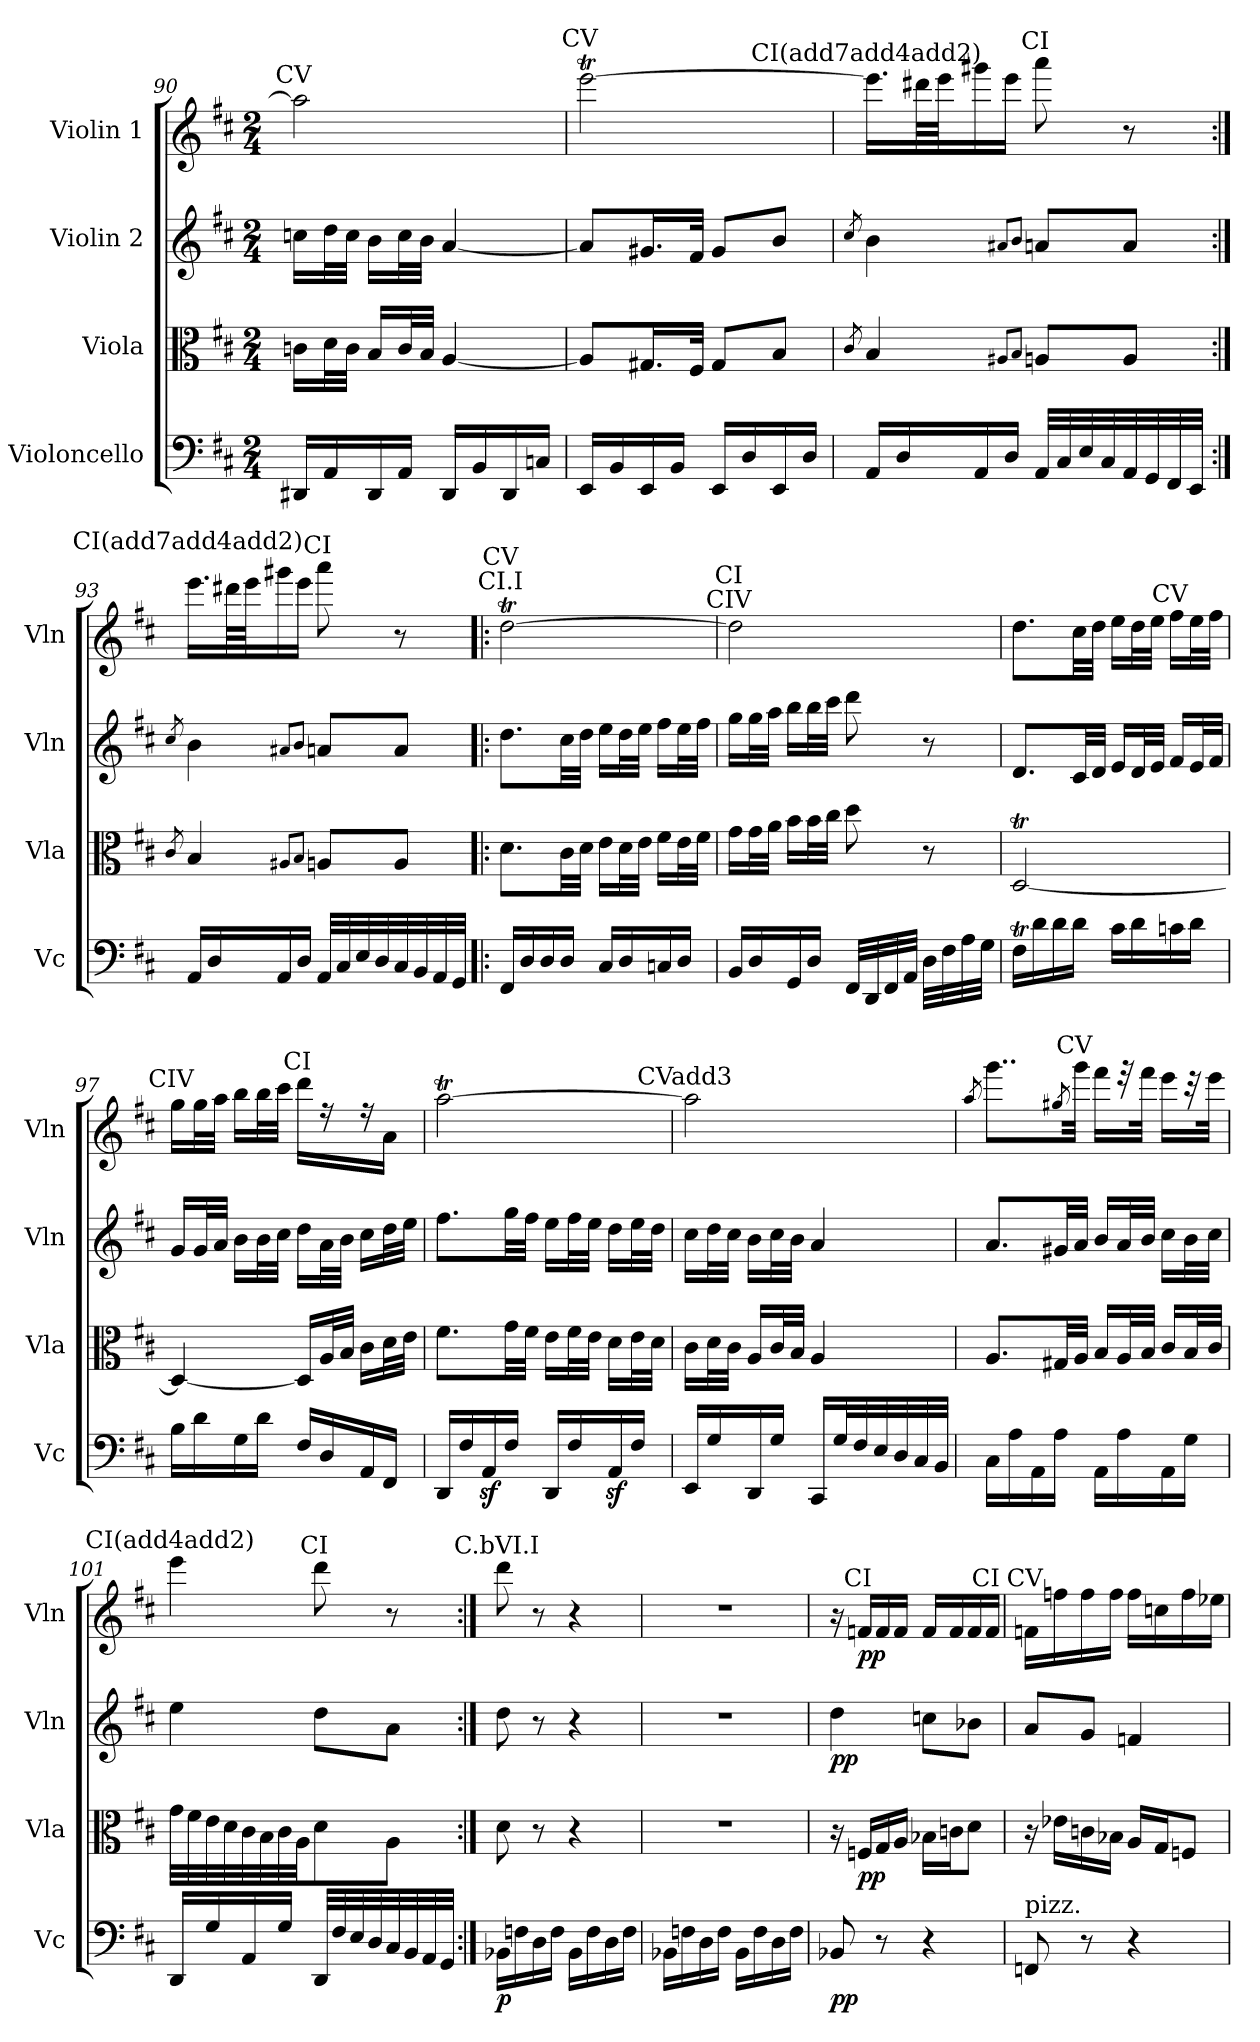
**kern	**dynam	**kern	**dynam	**kern	**dynam	**kern	**dynam
*part4	*part4	*part3	*part3	*part2	*part2	*part1	*part1
*staff4	*staff4	*staff3	*staff3	*staff2	*staff2	*staff1	*staff1
*I"Violoncello	*	*I"Viola	*	*I"Violin 2	*	*I"Violin 1	*
*I'Vc	*	*I'Vla	*	*I'Vln	*	*I'Vln	*
*clefF4	*	*clefC3	*	*clefG2	*	*clefG2	*
*k[f#c#]	*	*k[f#c#]	*	*k[f#c#]	*	*k[f#c#]	*
*D:	*	*D:	*	*D:	*	*D:	*
*M2/4	*	*M2/4	*	*M2/4	*	*M2/4	*
=90	=90	=90	=90	=90	=90	=90	=90
!	!	!	!	!	!	!LO:TX:a:cj:t=CV	!
16DD#X/LL	.	16cn\LL	.	16ccn\LL	.	2aa\]	.
16AA/	.	32d\L	.	32dd\L	.	.	.
.	.	32c\JJJ	.	32cc\JJJ	.	.	.
16DD#/	.	16B/LL	.	16b\LL	.	.	.
16AA/JJ	.	32c/L	.	32cc\L	.	.	.
.	.	32B/JJJ	.	32b\JJJ	.	.	.
16DD#/LL	.	[4A/	.	[4a/	.	.	.
16BB/	.	.	.	.	.	.	.
16DD#/	.	.	.	.	.	.	.
16Cn/JJ	.	.	.	.	.	.	.
!!LO:LB:g=z
=91	=91	=91	=91	=91	=91	=91	=91
!	!	!	!	!	!	!LO:TX:a:cj:t=CV	!
16EE/LL	.	8A/L]	.	8a/L]	.	[2eeeT\	.
16BB/	.	.	.	.	.	.	.
16EE/	.	16.G#X/L	.	16.g#X/L	.	.	.
16BB/JJ	.	.	.	.	.	.	.
.	.	32F#/JJk	.	32f#/JJk	.	.	.
16EE/LL	.	8G#/L	.	8g#/L	.	.	.
16D/	.	.	.	.	.	.	.
16EE/	.	8B/J	.	8b/J	.	.	.
16D/JJ	.	.	.	.	.	.	.
=92	=92	=92	=92	=92	=92	=92	=92
.	.	8qc#/	.	8qcc#/	.	.	.
!	!	!	!	!	!	!LO:TX:a:cj:t=CI(add7add4add2)	!
16AA/LL	.	4B/	.	4b\	.	16.eee\LL]	.
16D/	.	.	.	.	.	.	.
.	.	.	.	.	.	64ddd#X\LL	.
.	.	.	.	.	.	64eee\JJ	.
16AA/	.	.	.	.	.	16ggg#X\	.
16D/JJ	.	.	.	.	.	16eee\JJ	.
.	.	8qA#X/L	.	8qa#X/L	.	.	.
.	.	8qB/J	.	8qb/J	.	.	.
!	!	!	!	!	!	!LO:TX:a:cj:t=CI	!
32AA/LLL	.	8An/L	.	8an/L	.	8aaa\	.
32C#/	.	.	.	.	.	.	.
32E/	.	.	.	.	.	.	.
32C#/	.	.	.	.	.	.	.
32AA/	.	8A/J	.	8a/J	.	8r	.
32GG/	.	.	.	.	.	.	.
32FF#/	.	.	.	.	.	.	.
32EE/JJJ	.	.	.	.	.	.	.
!!LO:PB:g=z
=93:|!	=93:|!	=93:|!	=93:|!	=93:|!	=93:|!	=93:|!	=93:|!
.	.	8qc#/	.	8qcc#/	.	.	.
!	!	!	!	!	!	!LO:TX:a:cj:t=CI(add7add4add2)	!
16AA/LL	.	4B/	.	4b\	.	16.eee\LL	.
16D/	.	.	.	.	.	.	.
.	.	.	.	.	.	64ddd#X\LL	.
.	.	.	.	.	.	64eee\JJ	.
16AA/	.	.	.	.	.	16ggg#X\	.
16D/JJ	.	.	.	.	.	16eee\JJ	.
.	.	8qA#X/L	.	8qa#X/L	.	.	.
.	.	8qB/J	.	8qb/J	.	.	.
!	!	!	!	!	!	!LO:TX:a:cj:t=CI	!
32AA/LLL	.	8An/L	.	8an/L	.	8aaa\	.
32C#/	.	.	.	.	.	.	.
32E/	.	.	.	.	.	.	.
32D/	.	.	.	.	.	.	.
32C#/	.	8A/J	.	8a/J	.	8r	.
32BB/	.	.	.	.	.	.	.
32AA/	.	.	.	.	.	.	.
32GG/JJJ	.	.	.	.	.	.	.
=94!|:	=94!|:	=94!|:	=94!|:	=94!|:	=94!|:	=94!|:	=94!|:
!	!	!	!	!	!	!LO:TX:a:cj:t=CI.I	!
!	!	!	!	!	!	!LO:TX:a:cj:t=CV	!
16FF#/LL	.	8.d\L	.	8.dd\L	.	[2ddT\	.
16D/	.	.	.	.	.	.	.
16D/	.	.	.	.	.	.	.
16D/JJ	.	32c#\LL	.	32cc#\LL	.	.	.
.	.	32d\JJJ	.	32dd\JJJ	.	.	.
16C#/LL	.	16e\LL	.	16ee\LL	.	.	.
16D/	.	32d\L	.	32dd\L	.	.	.
.	.	32e\JJJ	.	32ee\JJJ	.	.	.
16Cn/	.	16f#\LL	.	16ff#\LL	.	.	.
16D/JJ	.	32e\L	.	32ee\L	.	.	.
.	.	32f#\JJJ	.	32ff#\JJJ	.	.	.
!!LO:PB:g=z
=95	=95	=95	=95	=95	=95	=95	=95
!	!	!	!	!	!	!LO:TX:a:cj:t=CIV	!
!	!	!	!	!	!	!LO:TX:a:cj:t=CI	!
16BB/LL	.	16g\LL	.	16gg\LL	.	2dd\]	.
16D/	.	32g\L	.	32gg\L	.	.	.
.	.	32a\JJJ	.	32aa\JJJ	.	.	.
16GG/	.	16b\LL	.	16bb\LL	.	.	.
16D/JJ	.	32b\L	.	32bb\L	.	.	.
.	.	32cc#\JJJ	.	32ccc#\JJJ	.	.	.
32FF#/LLL	.	8dd\	.	8ddd\	.	.	.
32DD/	.	.	.	.	.	.	.
32FF#/	.	.	.	.	.	.	.
32AA/JJJ	.	.	.	.	.	.	.
32D\LLL	.	8r	.	8r	.	.	.
32F#\	.	.	.	.	.	.	.
32A\	.	.	.	.	.	.	.
32G\JJJ	.	.	.	.	.	.	.
=96	=96	=96	=96	=96	=96	=96	=96
16F#t\LL	.	[2DT/	.	8.d/L	.	8.dd\L	.
16d\	.	.	.	.	.	.	.
16d\	.	.	.	.	.	.	.
16d\JJ	.	.	.	32c#/LL	.	32cc#\LL	.
.	.	.	.	32d/JJJ	.	32dd\JJJ	.
16c#\LL	.	.	.	16e/LL	.	16ee\LL	.
16d\	.	.	.	32d/L	.	32dd\L	.
.	.	.	.	32e/JJJ	.	32ee\JJJ	.
!	!	!	!	!	!	!LO:TX:a:cj:t=CV	!
16cn\	.	.	.	16f#/LL	.	16ff#\LL	.
16d\JJ	.	.	.	32e/L	.	32ee\L	.
.	.	.	.	32f#/JJJ	.	32ff#\JJJ	.
!!LO:LB:g=z
=97	=97	=97	=97	=97	=97	=97	=97
!	!	!	!	!	!	!LO:TX:a:cj:t=CIV	!
16B\LL	.	4D/_	.	16g/LL	.	16gg\LL	.
16d\	.	.	.	32g/L	.	32gg\L	.
.	.	.	.	32a/JJJ	.	32aa\JJJ	.
16G\	.	.	.	16b\LL	.	16bb\LL	.
16d\JJ	.	.	.	32b\L	.	32bb\L	.
.	.	.	.	32cc#\JJJ	.	32ccc#\JJJ	.
!	!	!	!	!	!	!LO:TX:a:cj:t=CI	!
16F#/LL	.	16D/LL]	.	16dd\LL	.	16ddd\KL	.
16D/	.	32A/L	.	32a\L	.	16r	.
.	.	32B/JJJ	.	32b\JJJ	.	.	.
16AA/	.	16c#\LL	.	16cc#\LL	.	16r	.
16FF#/JJ	.	32d\L	.	32dd\L	.	16a\Jk	.
.	.	32e\JJJ	.	32ee\JJJ	.	.	.
!!LO:PB:g=z
=98	=98	=98	=98	=98	=98	=98	=98
16DD/LL	.	8.f#\L	.	8.ff#\L	.	[2aaT\	.
16F#/	.	.	.	.	.	.	.
16AAz</	.	.	.	.	.	.	.
16F#/JJ	.	32g\LL	.	32gg\LL	.	.	.
.	.	32f#\JJJ	.	32ff#\JJJ	.	.	.
16DD/LL	.	16e\LL	.	16ee\LL	.	.	.
16F#/	.	32f#\L	.	32ff#\L	.	.	.
.	.	32e\JJJ	.	32ee\JJJ	.	.	.
16AAz</	.	16d\LL	.	16dd\LL	.	.	.
16F#/JJ	.	32e\L	.	32ee\L	.	.	.
.	.	32d\JJJ	.	32dd\JJJ	.	.	.
=99	=99	=99	=99	=99	=99	=99	=99
!	!	!	!	!	!	!LO:TX:a:cj:t=CVadd3	!
16EE/LL	.	16c#\LL	.	16cc#\LL	.	2aa\]	.
16G/	.	32d\L	.	32dd\L	.	.	.
.	.	32c#\JJJ	.	32cc#\JJJ	.	.	.
16DD/	.	16A/LL	.	16b\LL	.	.	.
16G/JJ	.	32c#/L	.	32cc#\L	.	.	.
.	.	32B/JJJ	.	32b\JJJ	.	.	.
16CC#/LL	.	4A/	.	4a/	.	.	.
32G/L	.	.	.	.	.	.	.
32F#/	.	.	.	.	.	.	.
32E/	.	.	.	.	.	.	.
32D/	.	.	.	.	.	.	.
32C#/	.	.	.	.	.	.	.
32BB/JJJ	.	.	.	.	.	.	.
=100	=100	=100	=100	=100	=100	=100	=100
.	.	.	.	.	.	8qaa/	.
16C#\LL	.	8.A/L	.	8.a/L	.	8..ggg\L	.
16A\	.	.	.	.	.	.	.
16AA\	.	.	.	.	.	.	.
16A\JJ	.	32G#X/LL	.	32g#X/LL	.	.	.
.	.	.	.	.	.	8qgg#X/	.
!	!	!	!	!	!	!LO:TX:a:cj:t=CV	!
.	.	32A/JJJ	.	32a/JJJ	.	32ggg\Jkk	.
16AA\LL	.	16B/LL	.	16b/LL	.	16fff#\KL	.
16A\	.	32A/L	.	32a/L	.	32r	.
.	.	32B/JJJ	.	32b/JJJ	.	32fff#\Jkk	.
16AA\	.	16c#/LL	.	16cc#\LL	.	16eee\KL	.
16G\JJ	.	32B/L	.	32b\L	.	32r	.
.	.	32c#/JJJ	.	32cc#\JJJ	.	32eee\Jkk	.
!!LO:LB:g=z
=101	=101	=101	=101	=101	=101	=101	=101
!	!	!	!	!	!	!LO:TX:a:cj:t=CI(add4add2)	!
16DD/LL	.	32g\LLL	.	4ee\	.	4eee\	.
.	.	32f#\	.	.	.	.	.
16G/	.	32e\	.	.	.	.	.
.	.	32d\	.	.	.	.	.
16AA/	.	32c#\	.	.	.	.	.
.	.	32B\	.	.	.	.	.
16G/JJ	.	32c#\	.	.	.	.	.
.	.	32A\JJ	.	.	.	.	.
!	!	!	!	!	!	!LO:TX:a:cj:t=CI	!
32DD/LLL	.	8d\	.	8dd\L	.	8ddd\	.
32F#/	.	.	.	.	.	.	.
32E/	.	.	.	.	.	.	.
32D/	.	.	.	.	.	.	.
32C#/	.	8A\J	.	8a\J	.	8r	.
32BB/	.	.	.	.	.	.	.
32AA/	.	.	.	.	.	.	.
32GG/JJJ	.	.	.	.	.	.	.
=102:|!	=102:|!	=102:|!	=102:|!	=102:|!	=102:|!	=102:|!	=102:|!
!	!	!	!	!	!	!LO:TX:a:cj:t=C.bVI.I	!
!	!LO:DY:b	!	!	!	!	!	!
16BB-X\LL	p	8d\	.	8dd\	.	8ddd\	.
16Fn\	.	.	.	.	.	.	.
16D\	.	8r	.	8r	.	8r	.
16F\JJ	.	.	.	.	.	.	.
16BB-\LL	.	4r	.	4r	.	4r	.
16F\	.	.	.	.	.	.	.
16D\	.	.	.	.	.	.	.
16F\JJ	.	.	.	.	.	.	.
=103	=103	=103	=103	=103	=103	=103	=103
16BB-X\LL	.	2r	.	2r	.	2r	.
16Fn\	.	.	.	.	.	.	.
16D\	.	.	.	.	.	.	.
16F\JJ	.	.	.	.	.	.	.
16BB-\LL	.	.	.	.	.	.	.
16F\	.	.	.	.	.	.	.
16D\	.	.	.	.	.	.	.
16F\JJ	.	.	.	.	.	.	.
!!LO:PB:g=z
=104	=104	=104	=104	=104	=104	=104	=104
!	!LO:DY:b	!	!	!	!LO:DY:b	!	!
8BB-X/	pp	16r	.	4dd\	pp	16r	.
!	!	!	!	!	!	!LO:TX:a:cj:t=CI	!
!	!	!	!LO:DY:b	!	!	!	!LO:DY:b
.	.	16Fn/LL	pp	.	.	16fn/LL	pp
8r	.	16G/	.	.	.	16f/	.
.	.	16A/JJ	.	.	.	16f/JJ	.
4r	.	16B-X\LL	.	8ccn\L	.	16f/LL	.
.	.	16cn\J	.	.	.	16f/	.
.	.	8d\J	.	8b-X\J	.	16f/	.
!	!	!	!	!	!	!LO:TX:a:cj:t=CI	!
.	.	.	.	.	.	16f/JJ	.
=105	=105	=105	=105	=105	=105	=105	=105
!	!	!	!	!	!	!LO:TX:a:cj:t=CV	!
!LO:TX:a:t=pizz.	!	!	!	!	!	!	!
8FFn/	.	16r	.	8a/L	.	16fn\LL	.
.	.	16e-X\LL	.	.	.	16ffn\	.
8r	.	16cn\	.	8g/J	.	16ff\	.
.	.	16B-X\JJ	.	.	.	16ff\JJ	.
4r	.	16A/LL	.	4fn/	.	16ff\LL	.
.	.	16G/J	.	.	.	16ccn\	.
.	.	8Fn/J	.	.	.	16ff\	.
.	.	.	.	.	.	16ee-X\JJ	.
=	=	=	=	=	=	=	=
*-	*-	*-	*-	*-	*-	*-	*-
